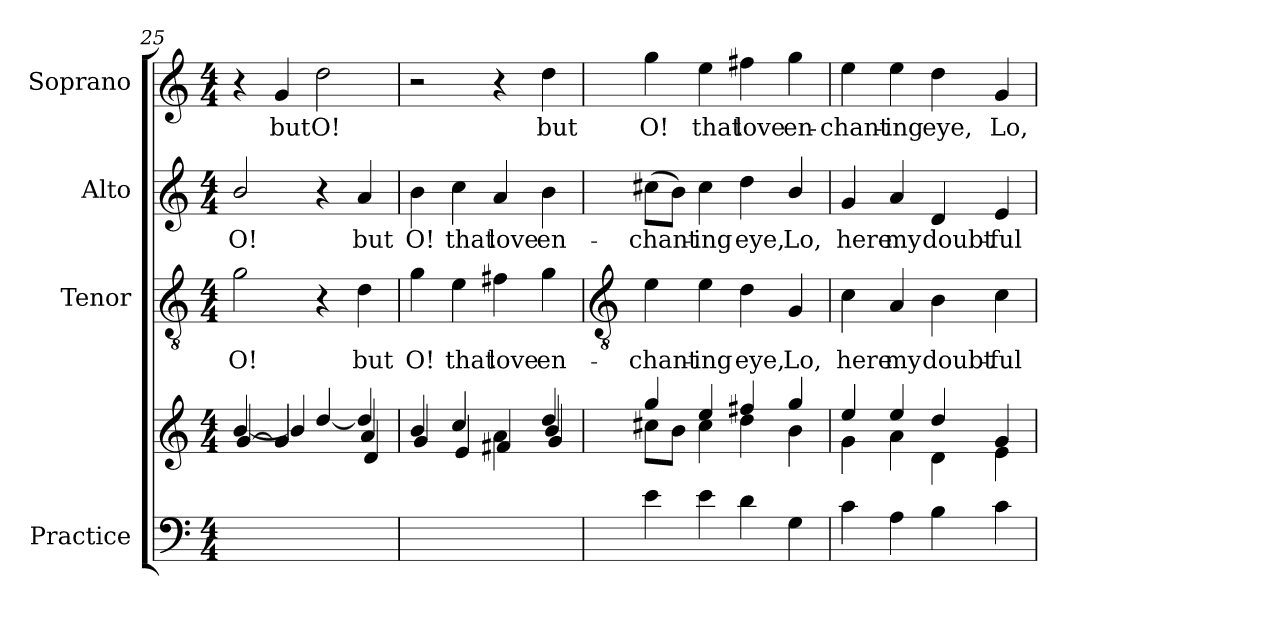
**kern	**kern	**kern	**text	**kern	**text	**kern	**text
*part4	*part4	*part3	*part3	*part2	*part2	*part1	*part1
*staff5	*staff4	*staff3	*staff3	*staff2	*staff2	*staff1	*staff1
*I"Practice	*	*I"Tenor	*	*I"Alto	*	*I"Soprano	*
*	*	*I'T	*	*I'A	*	*I'S	*
*clefF4	*clefG2	*clefGv2	*	*clefG2	*	*clefG2	*
*k[]	*k[]	*k[]	*	*k[]	*	*k[]	*
*C:	*C:	*C:	*	*C:	*	*C:	*
*M4/4	*M4/4	*M4/4	*	*M4/4	*	*M4/4	*
=25	=25	=25	=25	=25	=25	=25	=25
*	*^	*	*	*	*	*	*
*	*	*^	*	*	*	*	*	*
!	!	!	!	!	!LO:LY:b	!	!LO:LY:b	!	!
2ryy	4ryy	[4b/	[4g	2g	O!	2b/	O!	4r	.
!	!	!	!	!	!	!	!	!	!LO:LY:b
.	4g	4b/]	4g]	.	.	.	.	4g	but
!	!	!	!	!	!	!	!	!	!LO:LY:b
4ryy	[4dd/	4ryy	4ryy	4r	.	4r	.	2dd	O!
!	!	!	!	!	!LO:LY:b	!	!LO:LY:b	!	!
4ryy	4dd/]	4a/	4d	4d	but	4a	but	.	.
=26	=26	=26	=26	=26	=26	=26	=26	=26	=26
!	!	!	!	!	!LO:LY:b	!	!LO:LY:b	!	!
1ryy	2ryy	4b/	4g	4g	O!	4b	O!	2r	.
!	!	!	!	!	!LO:LY:b	!	!LO:LY:b	!	!
.	.	4cc/	4e	4e	that	4cc	that	.	.
!	!	!	!	!	!LO:LY:b	!	!LO:LY:b	!	!
.	4ryy	4a	4f#X	4f#X	love	4a	love	4r	.
!	!	!	!	!	!LO:LY:b	!	!LO:LY:b	!	!LO:LY:b
.	4dd/	4b/	4g	4g	en-	4b	en-	4dd	but
*	*v	*v	*v	*	*	*	*	*	*
!!LO:LB:g=z
=27	=27	=27	=27	=27	=27	=27	=27
*	*	*clefGv2	*	*	*	*	*
*	*^	*	*	*	*	*	*
*	*	*^	*	*	*	*	*	*
!	!	!	!	!	!LO:LY:b	!	!LO:LY:b	!	!LO:LY:b
*	*	*v	*v	*	*	*	*	*	*
4e	4gg/	8cc#XL	4e	-chant-	(>8cc#XL	-chant-	4gg	O!
.	.	8bJ	.	.	8bJ)	.	.	.
!	!	!	!	!LO:LY:b	!	!LO:LY:b	!	!LO:LY:b
4e	4ee	4cc#	4e	-ing	4cc#	ing	4ee	that
!	!	!	!	!LO:LY:b	!	!LO:LY:b	!	!LO:LY:b
4d	4ff#X	4dd	4d	eye,	4dd	eye,	4ff#X	love
!	!	!	!	!LO:LY:b	!	!LO:LY:b	!	!LO:LY:b
4G	4gg	4b\	4G	Lo,	4b/	Lo,	4gg	en-
=28	=28	=28	=28	=28	=28	=28	=28	=28
!	!	!	!	!LO:LY:b	!	!LO:LY:b	!	!LO:LY:b
4c	4ee	4g\	4c	here	4g	here	4ee	-chant-
!	!	!	!	!LO:LY:b	!	!LO:LY:b	!	!LO:LY:b
4A	4ee	4a\	4A	my	4a	my	4ee	-ing
!	!	!	!	!LO:LY:b	!	!LO:LY:b	!	!LO:LY:b
4B	4dd/	4d	4B	doubt-	4d	doubt-	4dd	eye,
!	!	!	!	!LO:LY:b	!	!LO:LY:b	!	!LO:LY:b
4c	4g	4e	4c	-ful	4e	-ful	4g	Lo,
*	*v	*v	*	*	*	*	*	*
=	=	=	=	=	=	=	=
*-	*-	*-	*-	*-	*-	*-	*-
